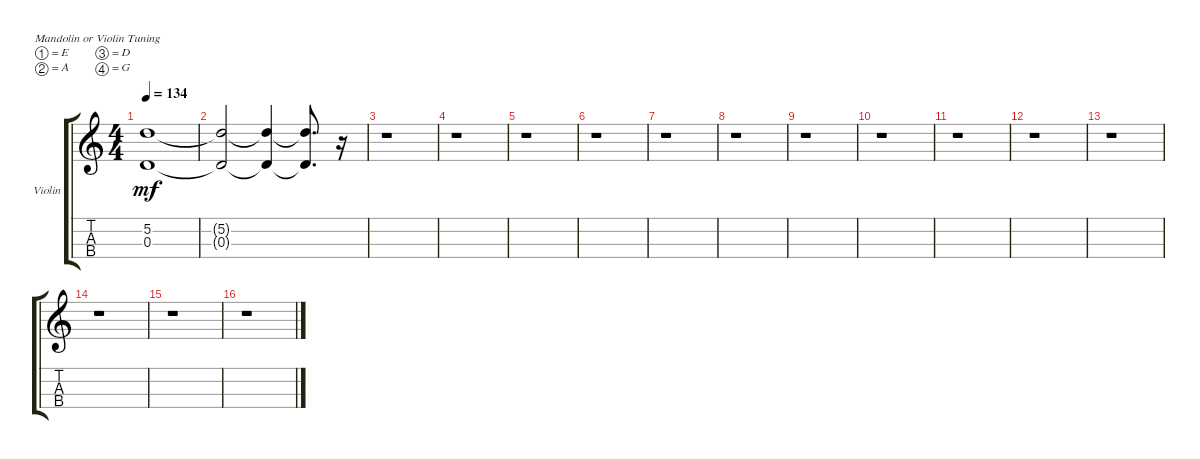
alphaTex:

\bracketExtendMode groupsimilarinstruments
\firstSystemTrackNameOrientation horizontal
\otherSystemsTrackNameOrientation horizontal
\track ("Strings_vilin(second)" "Violin") {instrument violin}
\staff {score tabs}
\tuning (E5 A4 D4 G3)
\ts (4 4)
\tempo 134
\clef g2
\ks c
(0.3{t} 5.2{t}).1{dy mf} |
(0.3{t} 5.2{t}).2 (0.3{t} 5.2{t}).4 (0.3{t} 5.2{t}).8{d} r.16 |
r.1 |
r.1 |
r.1 |
r.1 |
r.1 |
r.1 |
r.1 |
r.1 |
r.1 |
r.1 |
r.1 |
r.1 |
r.1 |
r.1
